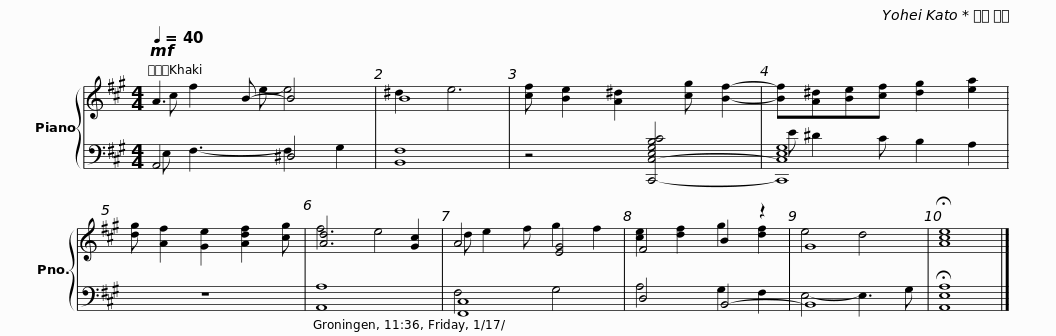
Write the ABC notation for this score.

X:1
%%score { ( 1 2 ) | ( 3 4 ) }
L:1/8
Q:1/4=40
M:4/4
I:linebreak $
K:A
V:1 treble
V:2 treble
V:3 bass
V:4 bass
V:1
!mf! A3 B- B4 | B8 | [cf] [Be]2 [A^d]2 [cg] [Bf]2- | [Bf][A^d][Be][cf] [dg]2 [ea]2 | [dg] [Af]2 [Ge]2 [Adf]2 [cg] |$ %5
 [Ad]6 [Gc]2 | A4 [EG]4 | F4 B2 z2 | G8 | !fermata![Ace]8 |] %10
V:2
 c f2 e- e4 | ^d2 e6 | x8 | x8 | x8 |$ %5
 f4 e4 | d e2 f g2 f2 | [ce]2 [df]2 g2 [df]2 | e4 d4 | x8 |] %10
V:3
 A,,4 ^D,4 | [B,,F,]8 | z4 [C,,-C,-E,G,B,C]4 | [C,,C,E,G,]8 | z8 |$ %5
 [A,,A,]8 | [F,,C,]8 | D,4 B,,4- | B,,8 | !fermata![A,,E,A,]8 |] %10
V:4
 E, F,3- F,2 G,2 | x8 | x8 | E ^D2 C B,2 A,2 | x8 |$ %5
 x8 | F,4 G,4 | A,4 G,2 F,2 | E,4- E,3 G, | x8 |] %10
